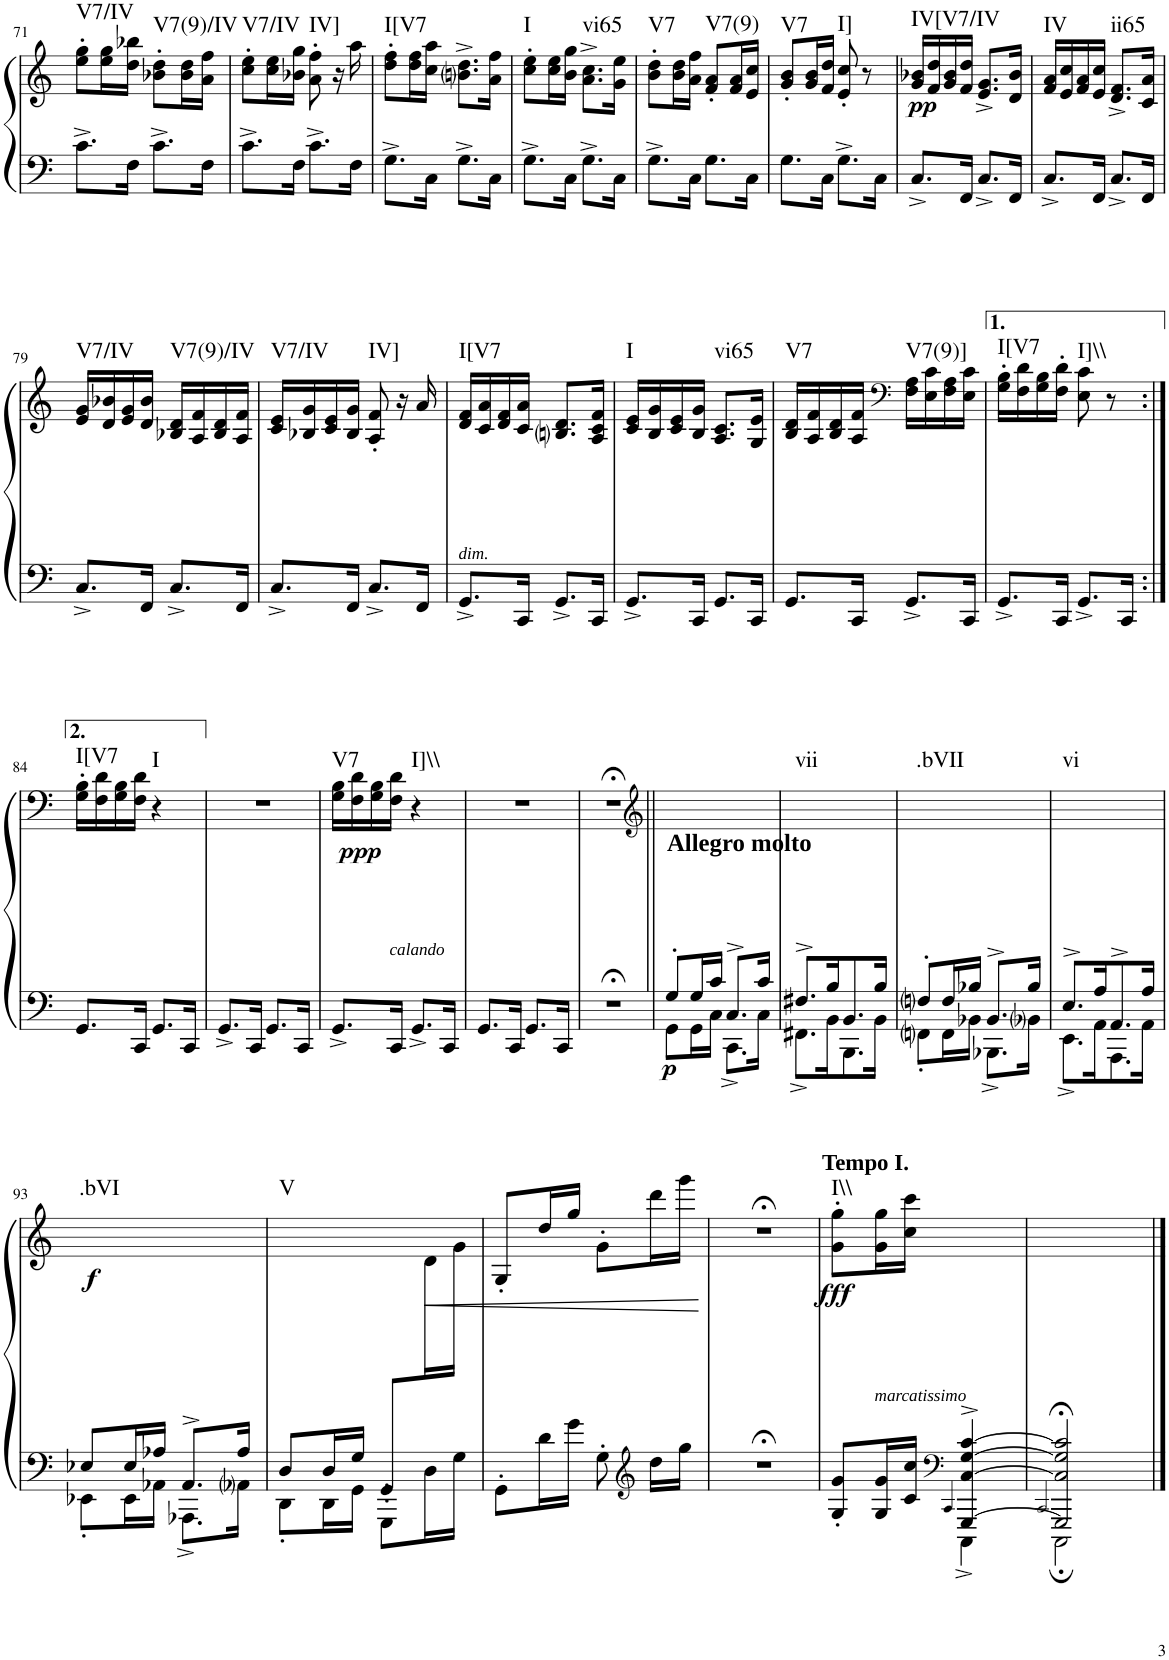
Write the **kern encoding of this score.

**kern	**kern	**dynam	**harte
*part1	*part1	*part1	*part1
*staff2	*staff1	*staff1/2	*
*I"Midi_1	*	*	*
!!LO:PB:g=z
*clefF4	*clefG2	*	*
*k[]	*k[]	*	*
*M2/4	*M2/4	*	*
=71	=71	=71	=71
!	!	!	!LO:H:kt=V7/IV
8.c^\L	8ee\' 8gg\'L	.	N
.	16ee\ 16gg\L	.	.
16F\Jk	16dd\ 16bb-X\JJ	.	.
!	!	!	!LO:H:kt=V7(9)/IV
8.c^\L	8b-X\' 8dd\'L	.	N
.	16b-\ 16dd\L	.	.
16F\Jk	16a\ 16ff\JJ	.	.
=72	=72	=72	=72
!	!	!	!LO:H:kt=V7/IV
8.c^\L	8cc\' 8ee\'L	.	N
.	16cc\ 16ee\L	.	.
16F\Jk	16b-X\ 16gg\JJ	.	.
!	!	!	!LO:H:kt=IV]
8.c^\L	8a\' 8ff\'	.	N
.	16r	.	.
16F\Jk	16aa\	.	.
=73	=73	=73	=73
!	!	!	!LO:H:kt=I[V7
8.G^\L	8dd\' 8ff\'L	.	N
.	16dd\ 16ff\L	.	.
16C\Jk	16cc\ 16aa\JJ	.	.
8.G^\L	8.bni\^ 8.dd\^L	.	.
16C\Jk	16a\ 16ff\Jk	.	.
=74	=74	=74	=74
!	!	!	!LO:H:kt=I
8.G^\L	8cc\' 8ee\'L	.	N
.	16cc\ 16ee\L	.	.
16C\Jk	16b\ 16gg\JJ	.	.
!	!	!	!LO:H:kt=vi65
8.G^\L	8.a\^ 8.cc\^L	.	N
16C\Jk	16g\ 16ee\Jk	.	.
=75	=75	=75	=75
!	!	!	!LO:H:kt=V7
8.G^\L	8b\' 8dd\'L	.	N
.	16b\ 16dd\L	.	.
16C\Jk	16a\ 16ff\JJ	.	.
!	!	!	!LO:H:kt=V7(9)
8.G\L	8f/' 8a/'L	.	N
.	16f/ 16a/L	.	.
16C\Jk	16e/ 16cc/JJ	.	.
=76	=76	=76	=76
!	!	!	!LO:H:kt=V7
8.G\L	8g/' 8b/'L	.	N
.	16g/ 16b/L	.	.
16C\Jk	16f/ 16dd/JJ	.	.
!	!	!	!LO:H:kt=I]
8.G^\L	8e/' 8cc/'	.	N
.	8r	.	.
16C\Jk	.	.	.
=77	=77	=77	=77
!	!	!LO:DY:b	!LO:H:kt=IV[V7/IV
8.C^/L	16g/ 16b-X/LL	pp	N
.	16f/ 16dd/	.	.
.	16g/ 16b-/	.	.
16FF/Jk	16f/ 16dd/JJ	.	.
8.C^/L	8.e/^ 8.g/^L	.	.
16FF/Jk	16d/ 16b-/Jk	.	.
=78	=78	=78	=78
!	!	!	!LO:H:kt=IV
8.C^/L	16f/ 16a/LL	.	N
.	16e/ 16cc/	.	.
.	16f/ 16a/	.	.
16FF/Jk	16e/ 16cc/JJ	.	.
!	!	!	!LO:H:kt=ii65
8.C^/L	8.d/^ 8.f/^L	.	N
16FF/Jk	16c/ 16a/Jk	.	.
!!LO:LB:g=z
=79	=79	=79	=79
!	!	!	!LO:H:kt=V7/IV
8.C^/L	16e/ 16g/LL	.	N
.	16d/ 16b-X/	.	.
.	16e/ 16g/	.	.
16FF/Jk	16d/ 16b-/JJ	.	.
!	!	!	!LO:H:kt=V7(9)/IV
8.C^/L	16B-X/ 16d/LL	.	N
.	16A/ 16f/	.	.
.	16B-/ 16d/	.	.
16FF/Jk	16A/ 16f/JJ	.	.
=80	=80	=80	=80
!	!	!	!LO:H:kt=V7/IV
8.C^/L	16c/ 16e/LL	.	N
.	16B-X/ 16g/	.	.
.	16c/ 16e/	.	.
16FF/Jk	16B-/ 16g/JJ	.	.
!	!	!	!LO:H:kt=IV]
8.C^/L	8A/' 8f/'	.	N
.	16r	.	.
16FF/Jk	16a/	.	.
=81	=81	=81	=81
!	!LO:TX:b:i:t=dim.	!	!LO:H:kt=I[V7
8.GG^/L	16d/ 16f/LL	.	N
.	16c/ 16a/	.	.
.	16d/ 16f/	.	.
16CC/Jk	16c/ 16a/JJ	.	.
8.GG^/L	8.Bni/ 8.d/L	.	.
16CC/Jk	16A/ 16c/ 16f/Jk	.	.
=82	=82	=82	=82
!	!	!	!LO:H:kt=I
8.GG^/L	16c/ 16e/LL	.	N
.	16B/ 16g/	.	.
.	16c/ 16e/	.	.
16CC/Jk	16B/ 16g/JJ	.	.
!	!	!	!LO:H:kt=vi65
8.GG/L	8.A/ 8.c/L	.	N
16CC/Jk	16G/ 16e/Jk	.	.
=83	=83	=83	=83
!	!	!	!LO:H:kt=V7
8.GG/L	16B/ 16d/LL	.	N
.	16A/ 16f/	.	.
.	16B/ 16d/	.	.
16CC/Jk	16A/ 16f/JJ	.	.
*	*clefF4	*	*
!	!	!	!LO:H:kt=V7(9)]
8.GG^/L	16F\ 16A\LL	.	N
.	16E\ 16c\	.	.
.	16F\ 16A\	.	.
16CC/Jk	16E\ 16c\JJ	.	.
=84	=84	=84	=84
!	!	!	!LO:H:kt=I[V7
8.GG^/L	16G\' 16B\'LL	.	N
.	16F\ 16d\	.	.
.	16G\ 16B\	.	.
16CC/Jk	16F\' 16d\'JJ	.	.
!	!	!	!LO:H:kt=I]\\
8.GG^/L	8E\ 8c\	.	N
.	8r	.	.
16CC/Jk	.	.	.
!!LO:LB:g=z
=84:|!	=84:|!	=84:|!	=84:|!
!	!	!	!LO:H:kt=I[V7
8.GG/L	16G\' 16B\'LL	.	N
.	16F\ 16d\	.	.
.	16G\ 16B\	.	.
16CC/Jk	16F\ 16d\JJ	.	.
!	!	!	!LO:H:kt=I
8.GG/L	4r	.	N
16CC/Jk	.	.	.
=85	=85	=85	=85
8.GG^/L	2r	.	.
16CC/Jk	.	.	.
8.GG/L	.	.	.
16CC/Jk	.	.	.
=86	=86	=86	=86
!	!	!	!LO:H:kt=V7
8.GG^/L	16G\ 16B\LL	.	N
!	!	!LO:DY:b	!
.	16F\ 16d\	ppp	.
.	16G\ 16B\	.	.
!	!LO:TX:b:i:t=calando	!	!
16CC/Jk	16F\ 16d\JJ	.	.
!	!	!	!LO:H:kt=I]\\
8.GG^/L	4r	.	N
16CC/Jk	.	.	.
=87	=87	=87	=87
8.GG/L	2r	.	.
16CC/Jk	.	.	.
8.GG/L	.	.	.
16CC/Jk	.	.	.
=88	=88	=88	=88
2r;<	2r;<	.	.
=89||	=89||	=89||	=89||
*	*clefG2	*	*
*^	*	*	*
!LO:TX:a:B:t=Allegro molto	!	!	!	!
!	!	!	!LO:DY:b=2	!
8G'/L	8GG\L	2ryy	p	.
16G/L	16GG\L	.	.	.
16c/JJ	16C\JJ	.	.	.
8.C^/L	8.CC^\L	.	.	.
16c/Jk	16C\Jk	.	.	.
=90	=90	=90	=90	=90
!	!	!	!	!LO:H:kt=vii
8.F#X^/L	8.FF#X^\L	2ryy	.	N
16B/K	16BB\K	.	.	.
8.BB/	8.BBB\	.	.	.
16B/Jk	16BB\Jk	.	.	.
=91	=91	=91	=91	=91
!	!	!	!	!LO:H:kt=.bVII
8Fni'/L	8FFni'\L	2ryy	.	N
16F/L	16FF\L	.	.	.
16B-X/JJ	16BB-X\JJ	.	.	.
8.BB-^/L	8.BBB-X^\L	.	.	.
16B-/Jk	16BB-i\Jk	.	.	.
=92	=92	=92	=92	=92
!	!	!	!	!LO:H:kt=vi
8.E^/L	8.EE^\L	2ryy	.	N
16A/K	16AA\K	.	.	.
8.AA^/	8.AAA\	.	.	.
16A/Jk	16AA\Jk	.	.	.
!!LO:LB:g=z
=93	=93	=93	=93	=93
!	!	!	!LO:DY:b	!LO:H:kt=.bVI
8E-X/L	8EE-X'\L	2ryy	f	N
16E-/L	16EE-\L	.	.	.
16A-X/JJ	16AA-X\JJ	.	.	.
8.AA-^/L	8.AAA-X^\L	.	.	.
16A-/Jk	16AA-i\Jk	.	.	.
=94	=94	=94	=94	=94
*	*^	*	*	*
!	!	!	!	!	!LO:H:kt=V
4ryy	8D/L	8DD'\L	4ryy	.	N
.	16D/L	16DD\L	.	.	.
.	16G/JJ	16GG\JJ	.	.	.
8GG'/L	8GGG'\L	4ryy	8ryy	.	.
!	!	!	!	!LO:HP:b	!
8ryy	16D\L	.	16d\L	<	.
.	16G\JJ	.	16g\JJ	.	.
*v	*v	*v	*	*	*
=95	=95	=95	=95
8GG'\L	8G'/L	.	.
16d\L	16dd/L	.	.
16g\JJ	16gg/JJ	.	.
8G'\	8g'\L	.	.
*clefG2	*	*	*
16dd\LL	16ddd\L	.	.
16gg\JJ	16ggg\JJ	.	.
.	.	[	.
=96	=96	=96	=96
2r;<	2r;<	.	.
=97	=97	=97	=97
*^	*	*	*
*	*^	*	*	*
!	!	!	!LO:TX:a:B:t=Tempo I.	!	!
!	!	!	!	!LO:DY:b	!LO:H:kt=I\\
8G/' 8g/'L	4ryy	4ryy	8g\' 8gg\'L	fff	N
!	!	!	!LO:TX:b:i:t=marcatissimo	!	!
16G/ 16g/L	.	.	16g\ 16gg\L	.	.
16c/ 16cc/JJ	.	.	16cc\ 16ccc\JJ	.	.
.	.	4qCC/	.	.	.
*clefF4	*	*	*	*	*
[4C/^ [4G/^ [4c/^	4CCC^\	[4GGG/	4ryy	.	.
=98	=98	=98	=98	=98	=98
.	.	2qCC/	.	.	.
2C/];< 2G/];< 2c/];<	2CCC;\	2GGG/]	2ryy	.	.
*v	*v	*v	*	*	*
==	==	==	==
*-	*-	*-	*-
